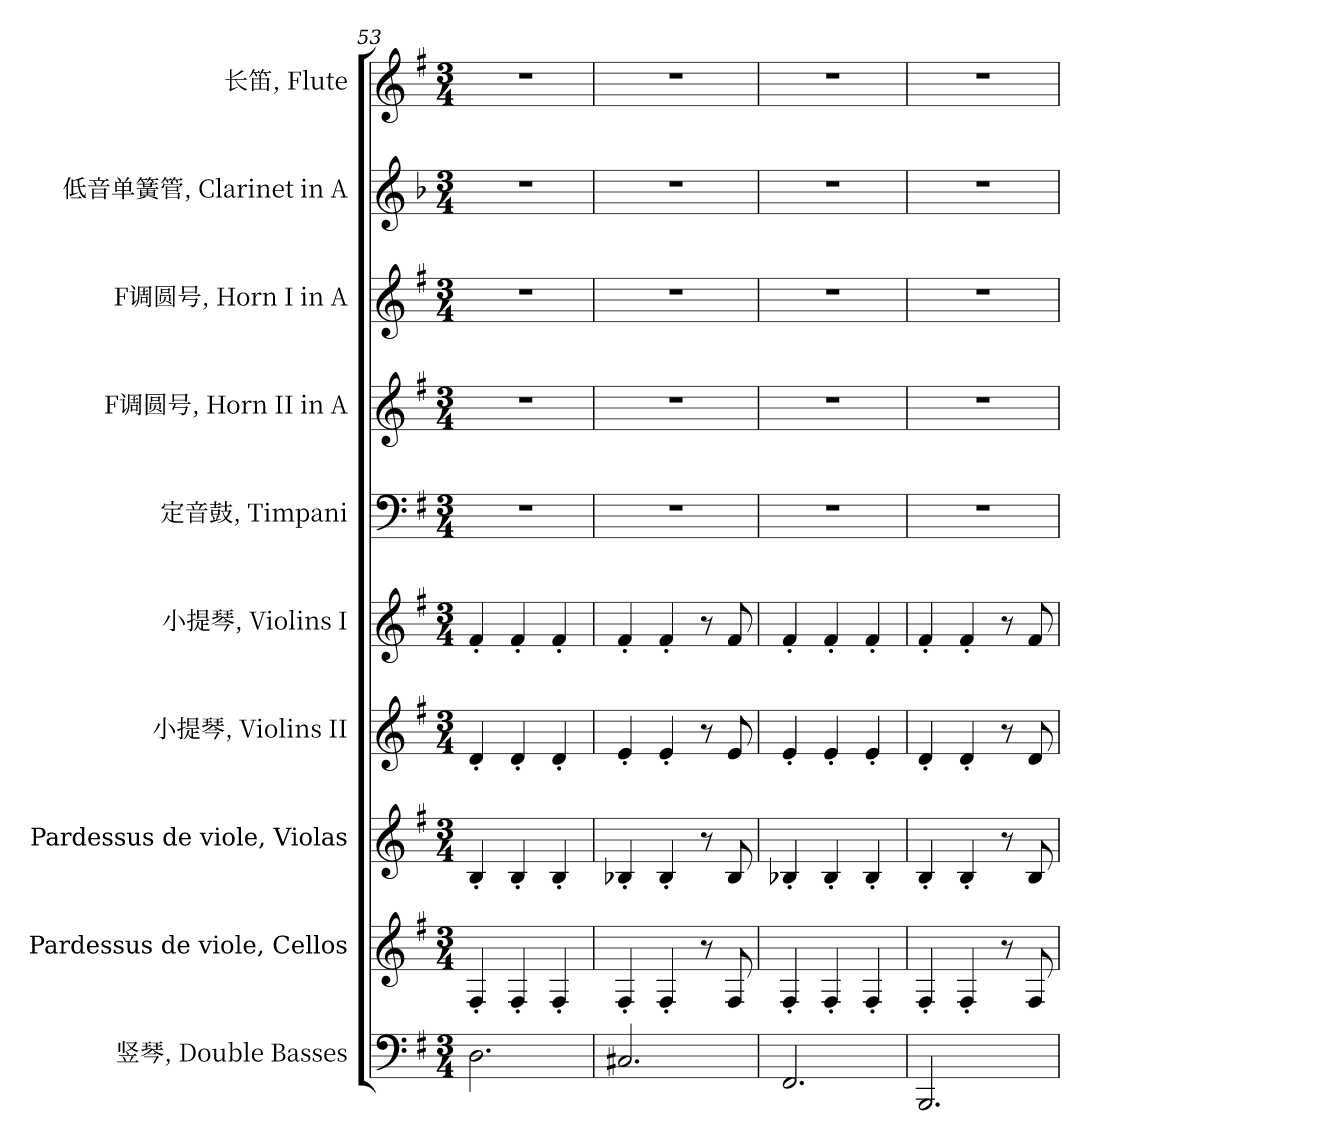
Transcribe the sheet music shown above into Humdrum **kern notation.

**kern	**kern	**kern	**kern	**kern	**kern	**kern	**kern	**kern	**kern
*part10	*part9	*part8	*part7	*part6	*part5	*part4	*part3	*part2	*part1
*staff10	*staff9	*staff8	*staff7	*staff6	*staff5	*staff4	*staff3	*staff2	*staff1
*I"竖琴, Double Basses	*I"Pardessus de viole, Cellos	*I"Pardessus de viole, Violas	*I"小提琴, Violins II	*I"小提琴, Violins I	*I"定音鼓, Timpani	*I"F调圆号, Horn II in A	*I"F调圆号, Horn I in A	*I"低音单簧管, Clarinet in A	*I"长笛, Flute
*	*I'Pds. v.	*I'Pds. v.	*I'Vln.	*I'Vln.	*I'Timp.	*I'F Hn.	*I'F Hn.	*	*I'Fl.
*clefF4	*clefG2	*clefG2	*clefG2	*clefG2	*clefF4	*clefG2	*clefG2	*clefG2	*clefG2
*	*	*	*	*	*	*ITrd4c7	*ITrd4c7	*ITrd8c14	*
*k[f#]	*k[f#]	*k[f#]	*k[f#]	*k[f#]	*k[f#]	*k[]	*k[]	*k[b-]	*k[f#]
*M3/4	*M3/4	*M3/4	*M3/4	*M3/4	*M3/4	*M3/4	*M3/4	*M3/4	*M3/4
*MM110	*MM110	*MM110	*MM110	*MM110	*MM110	*MM110	*MM110	*MM110	*MM110
=53	=53	=53	=53	=53	=53	=53	=53	=53	=53
2.D\	4F#'/	4B'/	4d'/	4f#'/	2.r	2.r	2.r	2.r	2.r
.	4F#'/	4B'/	4d'/	4f#'/	.	.	.	.	.
.	4F#'/	4B'/	4d'/	4f#'/	.	.	.	.	.
=54	=54	=54	=54	=54	=54	=54	=54	=54	=54
*	*	*	*	*	*	*	*	*	*MM110
2.C#X/	4F#'/	4B-X'/	4e'/	4f#'/	2.r	2.r	2.r	2.r	2.r
.	4F#'/	4B-'/	4e'/	4f#'/	.	.	.	.	.
.	8r	8r	8r	8r	.	.	.	.	.
.	8F#/	8B-/	8e/	8f#/	.	.	.	.	.
=55	=55	=55	=55	=55	=55	=55	=55	=55	=55
*	*	*	*	*	*	*	*	*	*MM110
2.FF#/	4F#'/	4B-X'/	4e'/	4f#'/	2.r	2.r	2.r	2.r	2.r
.	4F#'/	4B-'/	4e'/	4f#'/	.	.	.	.	.
.	4F#'/	4B-'/	4e'/	4f#'/	.	.	.	.	.
=56	=56	=56	=56	=56	=56	=56	=56	=56	=56
*	*	*	*	*	*	*	*	*	*MM110
2.BBB/	4F#'/	4B'/	4d'/	4f#'/	2.r	2.r	2.r	2.r	2.r
.	4F#'/	4B'/	4d'/	4f#'/	.	.	.	.	.
.	8r	8r	8r	8r	.	.	.	.	.
.	8F#/	8B/	8d/	8f#/	.	.	.	.	.
=	=	=	=	=	=	=	=	=	=
*-	*-	*-	*-	*-	*-	*-	*-	*-	*-
